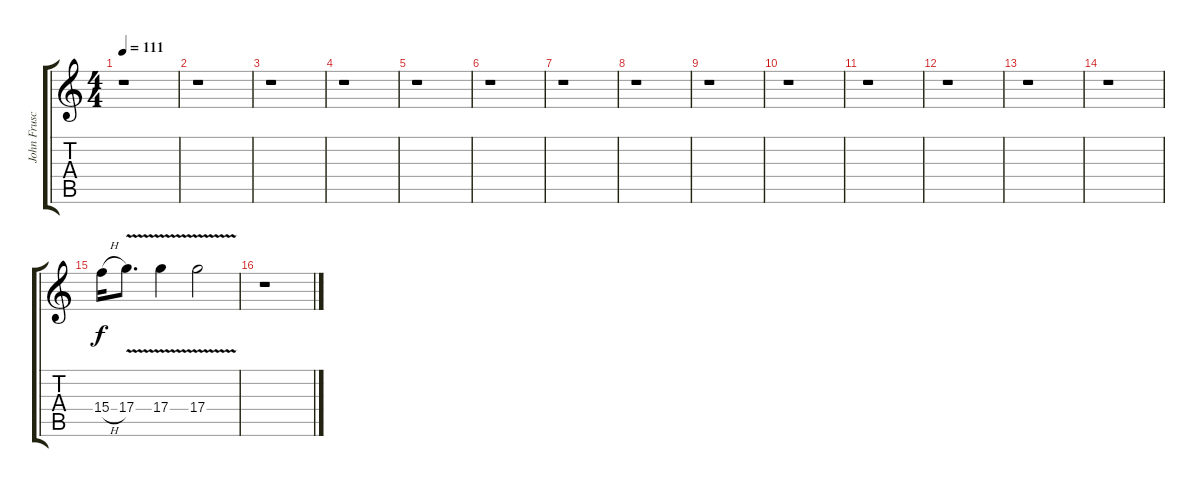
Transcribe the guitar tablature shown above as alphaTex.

\track ("John Frusciante | Gtr. 3" "John Frusc") {instrument overdrivenguitar}
\staff {score tabs}
\tuning (E4 B3 G3 D3 A2 E2) {hide}
\ts (4 4)
\tempo 111
\clef g2
\ks c
r.1{dy f} |
r.1 |
r.1 |
r.1 |
r.1 |
r.1 |
r.1 |
r.1 |
r.1 |
r.1 |
r.1 |
r.1 |
r.1 |
r.1 |
15.4{h}.16 17.4{v}.8{d} 17.4{v}.4 17.4{v}.2 |
r.1
